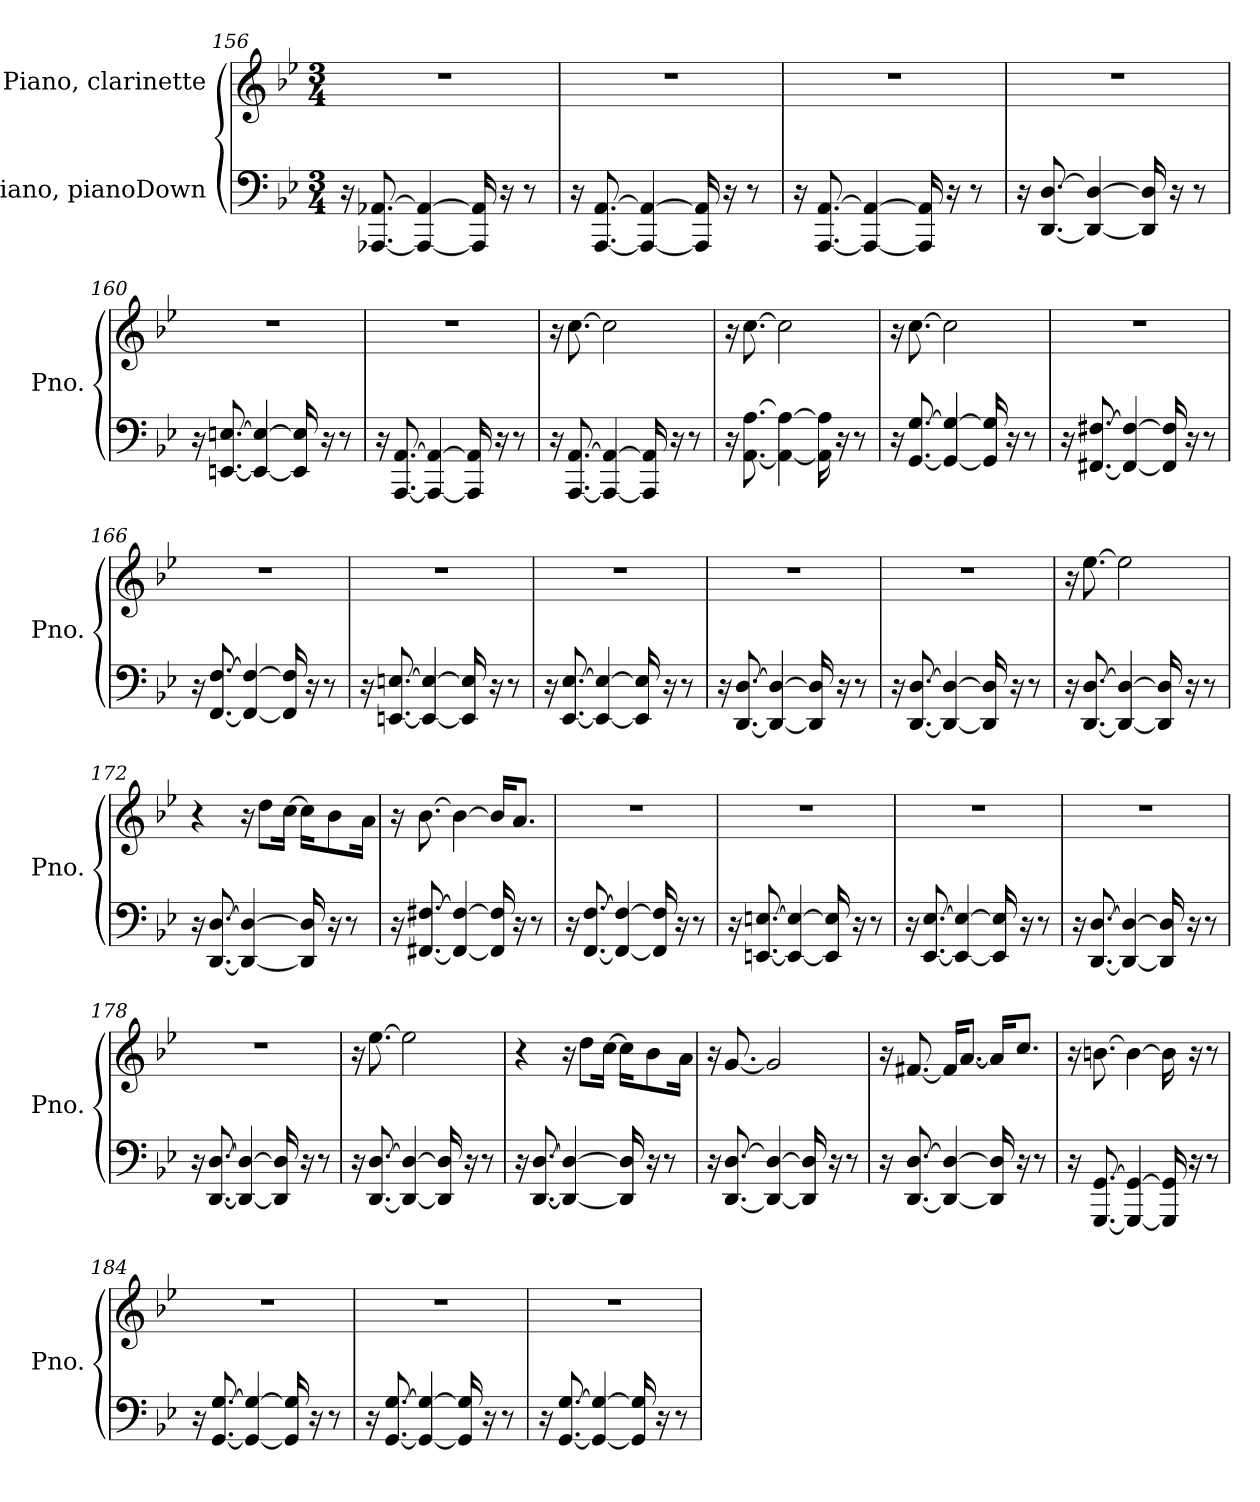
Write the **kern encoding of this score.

**kern	**kern
*part2	*part1
*staff2	*staff1
*I"Piano, pianoDown	*I"Piano, clarinette
*I'Pno.	*I'Pno.
*clefF4	*clefG2
*k[b-e-]	*k[b-e-]
*M3/4	*M3/4
=156	=156
16r	2.r
[8.AAA-X/ [8.AA-X/	.
4AAA-/_ 4AA-/_	.
16AAA-/] 16AA-/]	.
16r	.
8r	.
=157	=157
16r	2.r
[8.AAA/ [8.AA/	.
4AAA/_ 4AA/_	.
16AAA/] 16AA/]	.
16r	.
8r	.
=158	=158
16r	2.r
[8.AAA/ [8.AA/	.
4AAA/_ 4AA/_	.
16AAA/] 16AA/]	.
16r	.
8r	.
!!LO:PB:g=z
=159	=159
16r	2.r
[8.DD/ [8.D/	.
4DD/_ 4D/_	.
16DD/] 16D/]	.
16r	.
8r	.
=160	=160
16r	2.r
[8.EEn/ [8.En/	.
4EE/_ 4E/_	.
16EE/] 16E/]	.
16r	.
8r	.
=161	=161
16r	2.r
[8.AAA/ [8.AA/	.
4AAA/_ 4AA/_	.
16AAA/] 16AA/]	.
16r	.
8r	.
=162	=162
16r	16r
[8.AAA/ [8.AA/	[8.cc\
4AAA/_ 4AA/_	2cc\]
16AAA/] 16AA/]	.
16r	.
8r	.
!!LO:LB:g=z
=163	=163
16r	16r
[8.AA\ [8.A\	[8.cc\
4AA\_ 4A\_	2cc\]
16AA\] 16A\]	.
16r	.
8r	.
=164	=164
16r	16r
[8.GG/ [8.G/	[8.cc\
4GG/_ 4G/_	2cc\]
16GG/] 16G/]	.
16r	.
8r	.
=165	=165
16r	2.r
[8.FF#X/ [8.F#X/	.
4FF#/_ 4F#/_	.
16FF#/] 16F#/]	.
16r	.
8r	.
=166	=166
16r	2.r
[8.FF/ [8.F/	.
4FF/_ 4F/_	.
16FF/] 16F/]	.
16r	.
8r	.
!!LO:LB:g=z
=167	=167
16r	2.r
[8.EEn/ [8.En/	.
4EE/_ 4E/_	.
16EE/] 16E/]	.
16r	.
8r	.
=168	=168
16r	2.r
[8.EE-/ [8.E-/	.
4EE-/_ 4E-/_	.
16EE-/] 16E-/]	.
16r	.
8r	.
=169	=169
16r	2.r
[8.DD/ [8.D/	.
4DD/_ 4D/_	.
16DD/] 16D/]	.
16r	.
8r	.
=170	=170
16r	2.r
[8.DD/ [8.D/	.
4DD/_ 4D/_	.
16DD/] 16D/]	.
16r	.
8r	.
!!LO:LB:g=z
=171	=171
16r	16r
[8.DD/ [8.D/	[8.ee-\
4DD/_ 4D/_	2ee-\]
16DD/] 16D/]	.
16r	.
8r	.
=172	=172
16r	4r
[8.DD/ [8.D/	.
4DD/_ 4D/_	16r
.	8dd\L
.	[16cc\Jk
16DD/] 16D/]	16cc\KL]
16r	8b-\
8r	.
.	16a\Jk
=173	=173
16r	16r
[8.FF#X/ [8.F#X/	[8.b-\
4FF#/_ 4F#/_	4b-\_
16FF#/] 16F#/]	16b-/KL]
16r	8.a/J
8r	.
=174	=174
16r	2.r
[8.FF/ [8.F/	.
4FF/_ 4F/_	.
16FF/] 16F/]	.
16r	.
8r	.
!!LO:LB:g=z
=175	=175
16r	2.r
[8.EEn/ [8.En/	.
4EE/_ 4E/_	.
16EE/] 16E/]	.
16r	.
8r	.
=176	=176
16r	2.r
[8.EE-/ [8.E-/	.
4EE-/_ 4E-/_	.
16EE-/] 16E-/]	.
16r	.
8r	.
=177	=177
16r	2.r
[8.DD/ [8.D/	.
4DD/_ 4D/_	.
16DD/] 16D/]	.
16r	.
8r	.
=178	=178
16r	2.r
[8.DD/ [8.D/	.
4DD/_ 4D/_	.
16DD/] 16D/]	.
16r	.
8r	.
!!LO:LB:g=z
=179	=179
16r	16r
[8.DD/ [8.D/	[8.ee-\
4DD/_ 4D/_	2ee-\]
16DD/] 16D/]	.
16r	.
8r	.
=180	=180
16r	4r
[8.DD/ [8.D/	.
4DD/_ 4D/_	16r
.	8dd\L
.	[16cc\Jk
16DD/] 16D/]	16cc\KL]
16r	8b-\
8r	.
.	16a\Jk
=181	=181
16r	16r
[8.DD/ [8.D/	[8.g/
4DD/_ 4D/_	2g/]
16DD/] 16D/]	.
16r	.
8r	.
=182	=182
16r	16r
[8.DD/ [8.D/	[8.f#X/
4DD/_ 4D/_	16f#/KL]
.	[8.a/J
16DD/] 16D/]	16a/KL]
16r	8.cc/J
8r	.
!!LO:PB:g=z
=183	=183
16r	16r
[8.GGG/ [8.GG/	[8.bn\
4GGG/_ 4GG/_	4b\_
16GGG/] 16GG/]	16b\]
16r	16r
8r	8r
=184	=184
16r	2.r
[8.GG/ [8.G/	.
4GG/_ 4G/_	.
16GG/] 16G/]	.
16r	.
8r	.
=185	=185
16r	2.r
[8.GG/ [8.G/	.
4GG/_ 4G/_	.
16GG/] 16G/]	.
16r	.
8r	.
=186	=186
16r	2.r
[8.GG/ [8.G/	.
4GG/_ 4G/_	.
16GG/] 16G/]	.
16r	.
8r	.
=	=
*-	*-
